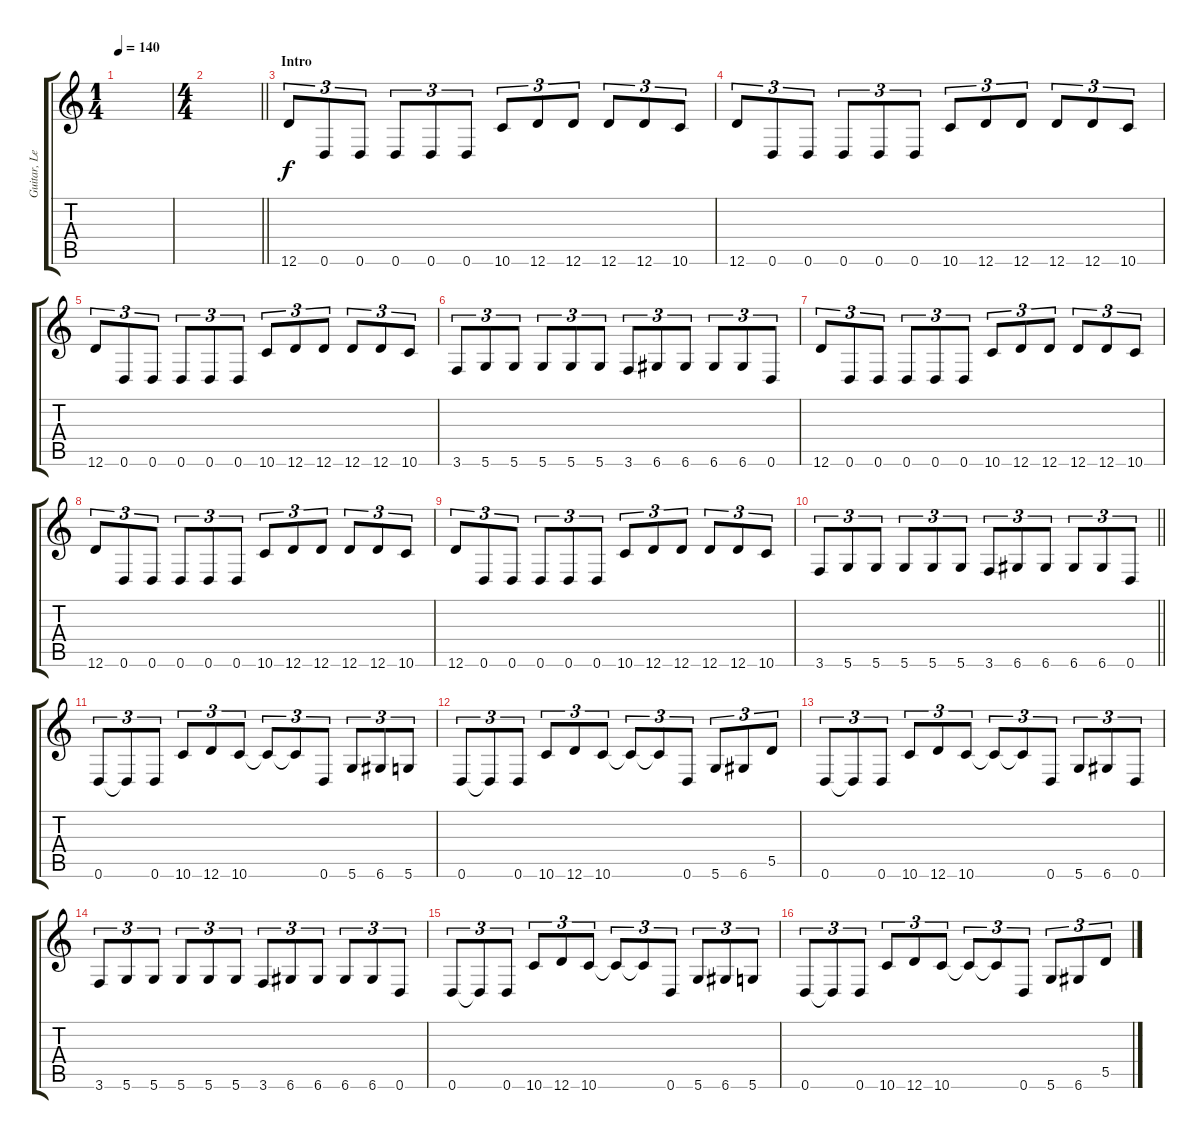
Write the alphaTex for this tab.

\track ("Guitar, Lead" "Guitar, Le") {instrument distortionguitar}
\staff {score tabs}
\tuning (E4 B3 G3 D3 A2 D2) {hide}
\ts (1 4)
\tempo 140
\clef g2
\ks c
|
\ts (4 4)
\barLineRight lightlight
|
\section ("" "Intro")
12.6.8{tu (3 2)} 0.6.8{tu (3 2)} 0.6.8{tu (3 2)} 0.6.8{tu (3 2)} 0.6.8{tu (3 2)} 0.6.8{tu (3 2)} 10.6.8{tu (3 2)} 12.6.8{tu (3 2)} 12.6.8{tu (3 2)} 12.6.8{tu (3 2)} 12.6.8{tu (3 2)} 10.6.8{tu (3 2)} |
12.6.8{tu (3 2)} 0.6.8{tu (3 2)} 0.6.8{tu (3 2)} 0.6.8{tu (3 2)} 0.6.8{tu (3 2)} 0.6.8{tu (3 2)} 10.6.8{tu (3 2)} 12.6.8{tu (3 2)} 12.6.8{tu (3 2)} 12.6.8{tu (3 2)} 12.6.8{tu (3 2)} 10.6.8{tu (3 2)} |
12.6.8{tu (3 2)} 0.6.8{tu (3 2)} 0.6.8{tu (3 2)} 0.6.8{tu (3 2)} 0.6.8{tu (3 2)} 0.6.8{tu (3 2)} 10.6.8{tu (3 2)} 12.6.8{tu (3 2)} 12.6.8{tu (3 2)} 12.6.8{tu (3 2)} 12.6.8{tu (3 2)} 10.6.8{tu (3 2)} |
3.6.8{tu (3 2)} 5.6.8{tu (3 2)} 5.6.8{tu (3 2)} 5.6.8{tu (3 2)} 5.6.8{tu (3 2)} 5.6.8{tu (3 2)} 3.6.8{tu (3 2)} 6.6.8{tu (3 2)} 6.6.8{tu (3 2)} 6.6.8{tu (3 2)} 6.6.8{tu (3 2)} 0.6.8{tu (3 2)} |
12.6.8{tu (3 2)} 0.6.8{tu (3 2)} 0.6.8{tu (3 2)} 0.6.8{tu (3 2)} 0.6.8{tu (3 2)} 0.6.8{tu (3 2)} 10.6.8{tu (3 2)} 12.6.8{tu (3 2)} 12.6.8{tu (3 2)} 12.6.8{tu (3 2)} 12.6.8{tu (3 2)} 10.6.8{tu (3 2)} |
12.6.8{tu (3 2)} 0.6.8{tu (3 2)} 0.6.8{tu (3 2)} 0.6.8{tu (3 2)} 0.6.8{tu (3 2)} 0.6.8{tu (3 2)} 10.6.8{tu (3 2)} 12.6.8{tu (3 2)} 12.6.8{tu (3 2)} 12.6.8{tu (3 2)} 12.6.8{tu (3 2)} 10.6.8{tu (3 2)} |
12.6.8{tu (3 2)} 0.6.8{tu (3 2)} 0.6.8{tu (3 2)} 0.6.8{tu (3 2)} 0.6.8{tu (3 2)} 0.6.8{tu (3 2)} 10.6.8{tu (3 2)} 12.6.8{tu (3 2)} 12.6.8{tu (3 2)} 12.6.8{tu (3 2)} 12.6.8{tu (3 2)} 10.6.8{tu (3 2)} |
\barLineRight lightlight
3.6.8{tu (3 2)} 5.6.8{tu (3 2)} 5.6.8{tu (3 2)} 5.6.8{tu (3 2)} 5.6.8{tu (3 2)} 5.6.8{tu (3 2)} 3.6.8{tu (3 2)} 6.6.8{tu (3 2)} 6.6.8{tu (3 2)} 6.6.8{tu (3 2)} 6.6.8{tu (3 2)} 0.6.8{tu (3 2)} |
0.6.8{tu (3 2)} 0.6{t}.8{tu (3 2)} 0.6.8{tu (3 2)} 10.6.8{tu (3 2)} 12.6.8{tu (3 2)} 10.6.8{tu (3 2)} 10.6{t}.8{tu (3 2)} 10.6{t}.8{tu (3 2)} 0.6.8{tu (3 2)} 5.6.8{tu (3 2)} 6.6.8{tu (3 2)} 5.6.8{tu (3 2)} |
0.6.8{tu (3 2)} 0.6{t}.8{tu (3 2)} 0.6.8{tu (3 2)} 10.6.8{tu (3 2)} 12.6.8{tu (3 2)} 10.6.8{tu (3 2)} 10.6{t}.8{tu (3 2)} 10.6{t}.8{tu (3 2)} 0.6.8{tu (3 2)} 5.6.8{tu (3 2)} 6.6.8{tu (3 2)} 5.5.8{tu (3 2)} |
0.6.8{tu (3 2)} 0.6{t}.8{tu (3 2)} 0.6.8{tu (3 2)} 10.6.8{tu (3 2)} 12.6.8{tu (3 2)} 10.6.8{tu (3 2)} 10.6{t}.8{tu (3 2)} 10.6{t}.8{tu (3 2)} 0.6.8{tu (3 2)} 5.6.8{tu (3 2)} 6.6.8{tu (3 2)} 0.6.8{tu (3 2)} |
3.6.8{tu (3 2)} 5.6.8{tu (3 2)} 5.6.8{tu (3 2)} 5.6.8{tu (3 2)} 5.6.8{tu (3 2)} 5.6.8{tu (3 2)} 3.6.8{tu (3 2)} 6.6.8{tu (3 2)} 6.6.8{tu (3 2)} 6.6.8{tu (3 2)} 6.6.8{tu (3 2)} 0.6.8{tu (3 2)} |
0.6.8{tu (3 2)} 0.6{t}.8{tu (3 2)} 0.6.8{tu (3 2)} 10.6.8{tu (3 2)} 12.6.8{tu (3 2)} 10.6.8{tu (3 2)} 10.6{t}.8{tu (3 2)} 10.6{t}.8{tu (3 2)} 0.6.8{tu (3 2)} 5.6.8{tu (3 2)} 6.6.8{tu (3 2)} 5.6.8{tu (3 2)} |
0.6.8{tu (3 2)} 0.6{t}.8{tu (3 2)} 0.6.8{tu (3 2)} 10.6.8{tu (3 2)} 12.6.8{tu (3 2)} 10.6.8{tu (3 2)} 10.6{t}.8{tu (3 2)} 10.6{t}.8{tu (3 2)} 0.6.8{tu (3 2)} 5.6.8{tu (3 2)} 6.6.8{tu (3 2)} 5.5.8{tu (3 2)}
